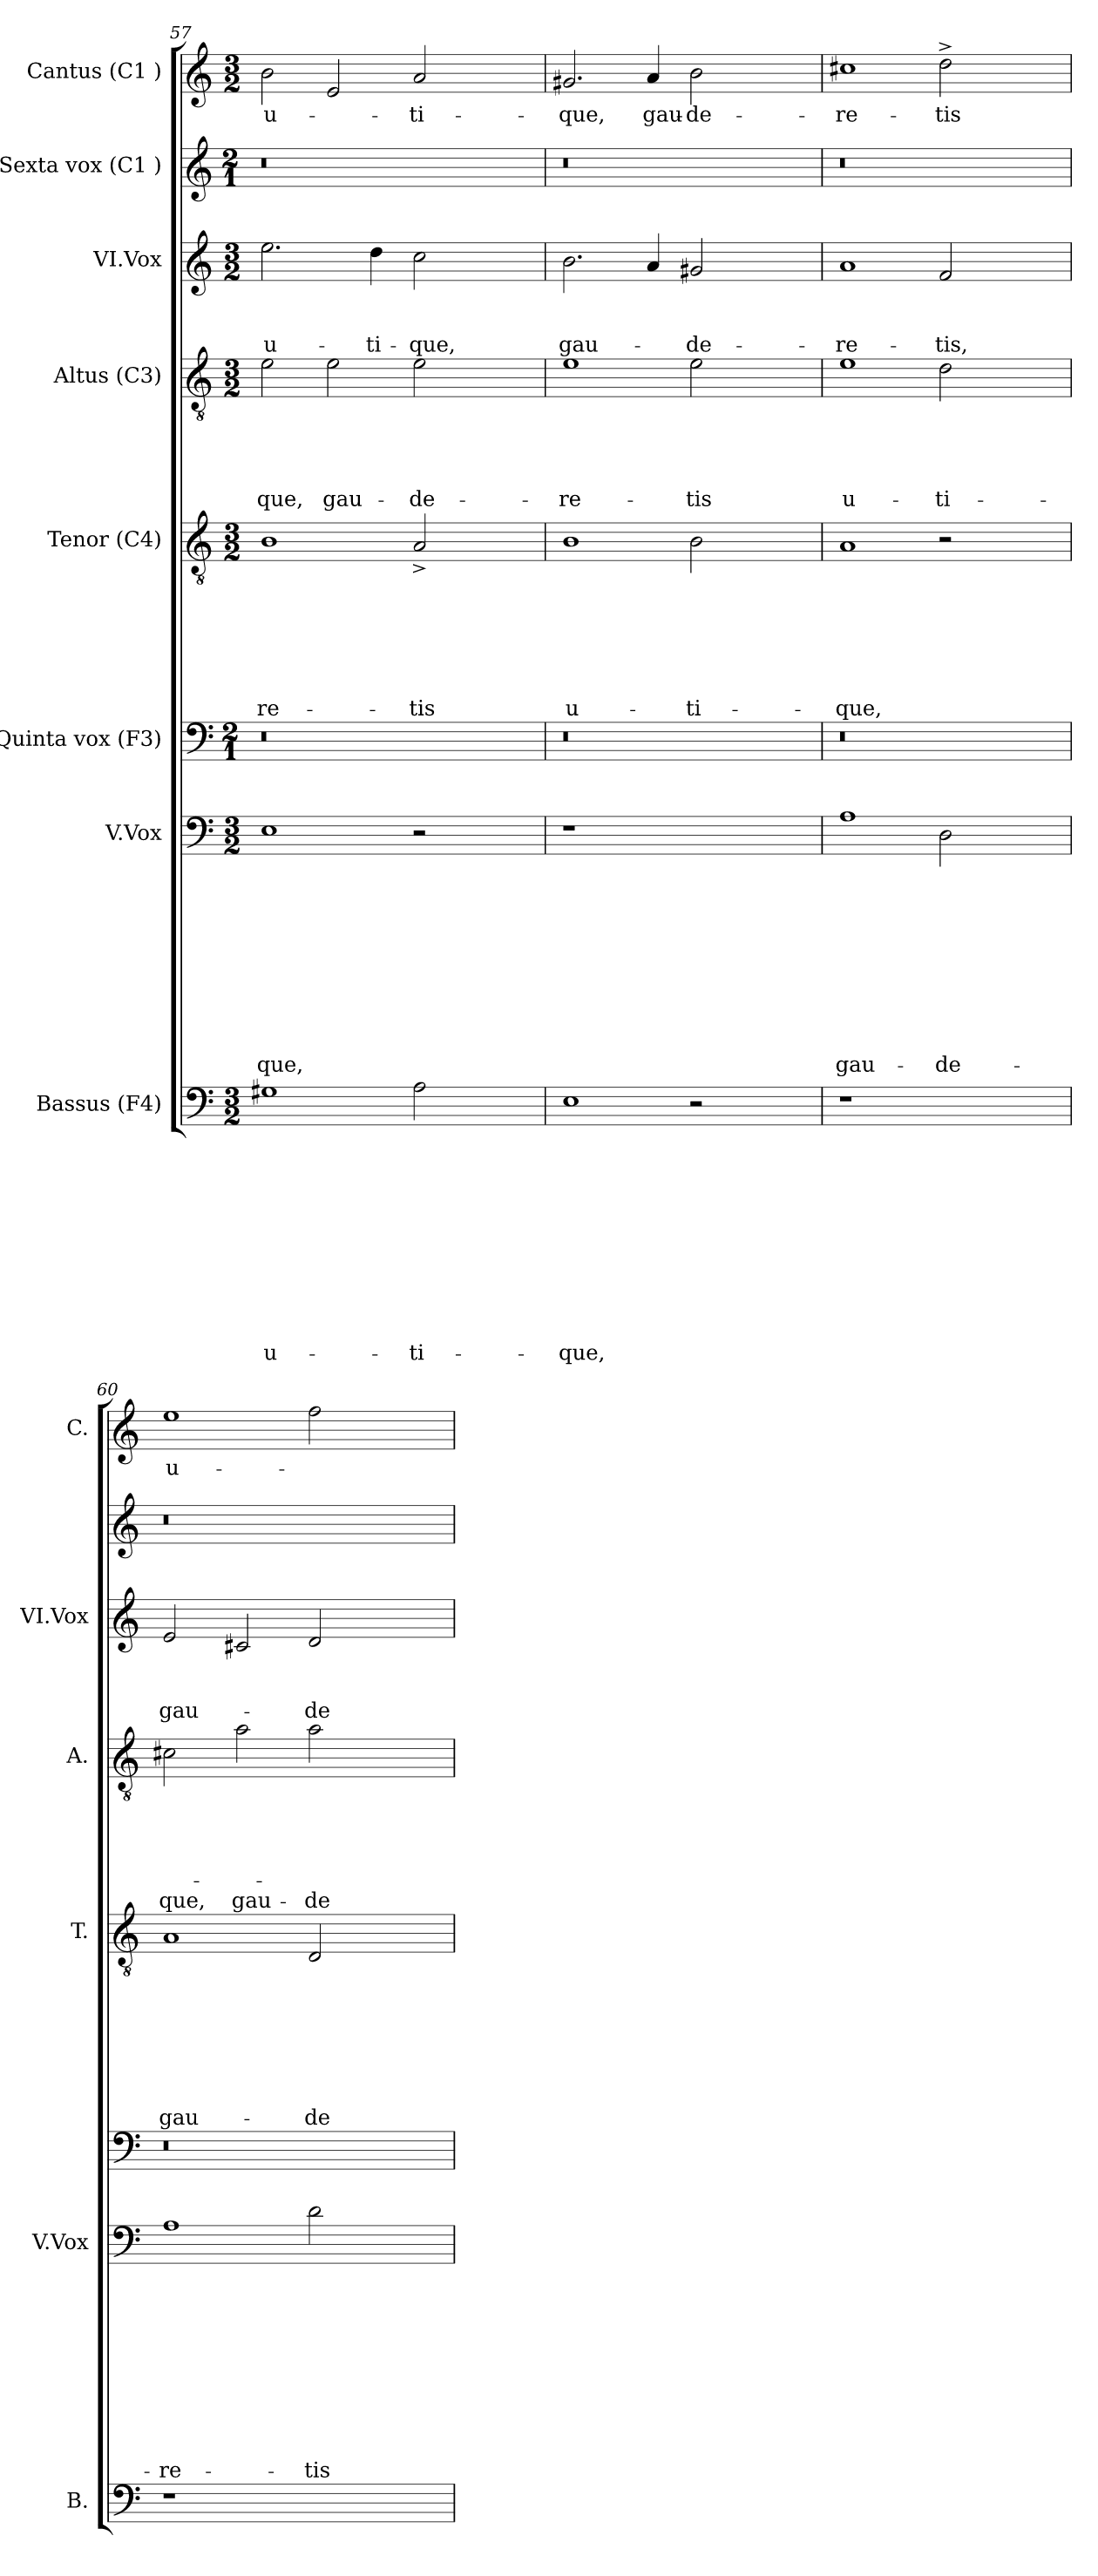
**kern	**text	**text	**text	**text	**text	**text	**text	**text	**text	**text	**text	**kern	**text	**text	**text	**text	**text	**text	**text	**text	**text	**text	**kern	**kern	**text	**text	**text	**text	**text	**text	**text	**text	**kern	**text	**text	**text	**text	**text	**text	**kern	**text	**text	**text	**kern	**kern	**text
*part8	*part8	*part8	*part8	*part8	*part8	*part8	*part8	*part8	*part8	*part8	*part8	*part7	*part7	*part7	*part7	*part7	*part7	*part7	*part7	*part7	*part7	*part7	*part6	*part5	*part5	*part5	*part5	*part5	*part5	*part5	*part5	*part5	*part4	*part4	*part4	*part4	*part4	*part4	*part4	*part3	*part3	*part3	*part3	*part2	*part1	*part1
*staff8	*staff8	*staff8	*staff8	*staff8	*staff8	*staff8	*staff8	*staff8	*staff8	*staff8	*staff8	*staff7	*staff7	*staff7	*staff7	*staff7	*staff7	*staff7	*staff7	*staff7	*staff7	*staff7	*staff6	*staff5	*staff5	*staff5	*staff5	*staff5	*staff5	*staff5	*staff5	*staff5	*staff4	*staff4	*staff4	*staff4	*staff4	*staff4	*staff4	*staff3	*staff3	*staff3	*staff3	*staff2	*staff1	*staff1
*I"Bassus (F4)	*	*	*	*	*	*	*	*	*	*	*	*I"V.Vox	*	*	*	*	*	*	*	*	*	*	*I"Quinta vox (F3)	*I"Tenor (C4)	*	*	*	*	*	*	*	*	*I"Altus (C3)	*	*	*	*	*	*	*I"VI.Vox	*	*	*	*I"Sexta vox (C1 )	*I"Cantus (C1 )	*
*I'B.	*	*	*	*	*	*	*	*	*	*	*	*I'V.Vox	*	*	*	*	*	*	*	*	*	*	*	*I'T.	*	*	*	*	*	*	*	*	*I'A.	*	*	*	*	*	*	*I'VI.Vox	*	*	*	*	*I'C.	*
*clefF4	*	*	*	*	*	*	*	*	*	*	*	*clefF4	*	*	*	*	*	*	*	*	*	*	*clefF4	*clefGv2	*	*	*	*	*	*	*	*	*clefGv2	*	*	*	*	*	*	*clefG2	*	*	*	*clefG2	*clefG2	*
*k[]	*	*	*	*	*	*	*	*	*	*	*	*k[]	*	*	*	*	*	*	*	*	*	*	*k[]	*k[]	*	*	*	*	*	*	*	*	*k[]	*	*	*	*	*	*	*k[]	*	*	*	*k[]	*k[]	*
*C:	*	*	*	*	*	*	*	*	*	*	*	*C:	*	*	*	*	*	*	*	*	*	*	*C:	*C:	*	*	*	*	*	*	*	*	*C:	*	*	*	*	*	*	*C:	*	*	*	*C:	*C:	*
*M3/2	*	*	*	*	*	*	*	*	*	*	*	*M3/2	*	*	*	*	*	*	*	*	*	*	*M2/1	*M3/2	*	*	*	*	*	*	*	*	*M3/2	*	*	*	*	*	*	*M3/2	*	*	*	*M2/1	*M3/2	*
=57	=57	=57	=57	=57	=57	=57	=57	=57	=57	=57	=57	=57	=57	=57	=57	=57	=57	=57	=57	=57	=57	=57	=57	=57	=57	=57	=57	=57	=57	=57	=57	=57	=57	=57	=57	=57	=57	=57	=57	=57	=57	=57	=57	=57	=57	=57
!	!	!	!	!	!	!	!	!	!	!	!LO:LY:b	!	!	!	!	!	!	!	!	!	!	!LO:LY:b	!	!	!	!	!	!	!	!	!LO:LY:b	!	!	!	!	!	!	!LO:LY:b	!	!	!	!	!LO:LY:b	!	!	!LO:LY:b
1G#X	.	.	.	.	.	.	.	.	.	.	u-	1E	.	.	.	.	.	.	.	.	.	-que,	0r	1B	.	.	.	.	.	.	-re-	.	2e\	.	.	.	.	-que,	.	2.ee\	.	.	u-	0r	2b\	u-
!	!	!	!	!	!	!	!	!	!	!	!	!	!	!	!	!	!	!	!	!	!	!	!	!	!	!	!	!	!	!	!	!	!	!	!	!	!	!LO:LY:b	!	!	!	!	!	!	!	!
.	.	.	.	.	.	.	.	.	.	.	.	.	.	.	.	.	.	.	.	.	.	.	.	.	.	.	.	.	.	.	.	.	2e\	.	.	.	.	gau-	.	.	.	.	.	.	2e/	.
!	!	!	!	!	!	!	!	!	!	!	!	!	!	!	!	!	!	!	!	!	!	!	!	!	!	!	!	!	!	!	!	!	!	!	!	!	!	!	!	!	!	!	!LO:LY:b	!	!	!
.	.	.	.	.	.	.	.	.	.	.	.	.	.	.	.	.	.	.	.	.	.	.	.	.	.	.	.	.	.	.	.	.	.	.	.	.	.	.	.	4dd\	.	.	-ti-	.	.	.
!	!	!	!	!	!	!	!	!	!	!	!LO:LY:b	!	!	!	!	!	!	!	!	!	!	!	!	!	!	!	!	!	!	!	!LO:LY:b	!	!	!	!	!	!	!LO:LY:b	!	!	!	!	!LO:LY:b	!	!	!LO:LY:b
2A\	.	.	.	.	.	.	.	.	.	.	-ti-	2r	.	.	.	.	.	.	.	.	.	.	.	2A^</	.	.	.	.	.	.	-tis	.	2e\	.	.	.	.	-de-	.	2cc\	.	.	-que,	.	2a/	-ti-
2ryy	.	.	.	.	.	.	.	.	.	.	.	2ryy	.	.	.	.	.	.	.	.	.	.	.	2ryy	.	.	.	.	.	.	.	.	2ryy	.	.	.	.	.	.	2ryy	.	.	.	.	2ryy	.
=58	=58	=58	=58	=58	=58	=58	=58	=58	=58	=58	=58	=58	=58	=58	=58	=58	=58	=58	=58	=58	=58	=58	=58	=58	=58	=58	=58	=58	=58	=58	=58	=58	=58	=58	=58	=58	=58	=58	=58	=58	=58	=58	=58	=58	=58	=58
!	!	!	!	!	!	!	!	!	!	!	!LO:LY:b	!LO:N:vis=1	!	!	!	!	!	!	!	!	!	!	!	!	!	!	!	!	!	!	!LO:LY:b	!	!	!	!	!	!	!LO:LY:b	!	!	!	!	!LO:LY:b	!	!	!LO:LY:b
1E	.	.	.	.	.	.	.	.	.	.	-que,	1.r	.	.	.	.	.	.	.	.	.	.	0r	1B	.	.	.	.	.	.	u-	.	1e	.	.	.	.	-re-	.	2.b\	.	.	gau-	0r	2.g#X/	-que,
!	!	!	!	!	!	!	!	!	!	!	!	!	!	!	!	!	!	!	!	!	!	!	!	!	!	!	!	!	!	!	!	!	!	!	!	!	!	!	!	!	!	!	!	!	!	!LO:LY:b
.	.	.	.	.	.	.	.	.	.	.	.	.	.	.	.	.	.	.	.	.	.	.	.	.	.	.	.	.	.	.	.	.	.	.	.	.	.	.	.	4a/	.	.	.	.	4a/	gau-
!	!	!	!	!	!	!	!	!	!	!	!	!	!	!	!	!	!	!	!	!	!	!	!	!	!	!	!	!	!	!	!LO:LY:b	!	!	!	!	!	!	!LO:LY:b	!	!	!	!	!LO:LY:b	!	!	!LO:LY:b:rj
2r	.	.	.	.	.	.	.	.	.	.	.	.	.	.	.	.	.	.	.	.	.	.	.	2B\	.	.	.	.	.	.	-ti-	.	2e\	.	.	.	.	-tis	.	2g#X/	.	.	-de-	.	2b\	-de-
2ryy	.	.	.	.	.	.	.	.	.	.	.	2ryy	.	.	.	.	.	.	.	.	.	.	.	2ryy	.	.	.	.	.	.	.	.	2ryy	.	.	.	.	.	.	2ryy	.	.	.	.	2ryy	.
=59	=59	=59	=59	=59	=59	=59	=59	=59	=59	=59	=59	=59	=59	=59	=59	=59	=59	=59	=59	=59	=59	=59	=59	=59	=59	=59	=59	=59	=59	=59	=59	=59	=59	=59	=59	=59	=59	=59	=59	=59	=59	=59	=59	=59	=59	=59
!LO:N:vis=1	!	!	!	!	!	!	!	!	!	!	!	!	!	!	!	!	!	!	!	!	!	!LO:LY:b	!	!	!	!	!	!	!	!	!LO:LY:b	!	!	!	!	!	!	!LO:LY:b	!	!	!	!	!LO:LY:b	!	!	!LO:LY:b
1.r	.	.	.	.	.	.	.	.	.	.	.	1A	.	.	.	.	.	.	.	.	.	gau-	0r	1A	.	.	.	.	.	.	-que,	.	1e	.	.	.	.	u-	.	1a	.	.	-re-	0r	1cc#X	-re-
!	!	!	!	!	!	!	!	!	!	!	!	!	!	!	!	!	!	!	!	!	!	!LO:LY:b	!	!	!	!	!	!	!	!	!	!	!	!	!	!	!	!LO:LY:b	!	!	!	!	!LO:LY:b	!	!	!LO:LY:b
.	.	.	.	.	.	.	.	.	.	.	.	2D\	.	.	.	.	.	.	.	.	.	-de-	.	2r	.	.	.	.	.	.	.	.	2d\	.	.	.	.	-ti-	.	2f/	.	.	-tis,	.	2dd^>\	-tis
2ryy	.	.	.	.	.	.	.	.	.	.	.	2ryy	.	.	.	.	.	.	.	.	.	.	.	2ryy	.	.	.	.	.	.	.	.	2ryy	.	.	.	.	.	.	2ryy	.	.	.	.	2ryy	.
=60	=60	=60	=60	=60	=60	=60	=60	=60	=60	=60	=60	=60	=60	=60	=60	=60	=60	=60	=60	=60	=60	=60	=60	=60	=60	=60	=60	=60	=60	=60	=60	=60	=60	=60	=60	=60	=60	=60	=60	=60	=60	=60	=60	=60	=60	=60
!LO:N:vis=1	!	!	!	!	!	!	!	!	!	!	!	!	!	!	!	!	!	!	!	!	!	!LO:LY:b	!	!	!	!	!	!	!	!	!	!LO:LY:b	!	!	!	!	!	!	!LO:LY:b	!	!	!	!LO:LY:b	!	!	!LO:LY:b:rj
1.r	.	.	.	.	.	.	.	.	.	.	.	1A	.	.	.	.	.	.	.	.	.	-re-	0r	1A	.	.	.	.	.	.	.	-gau-	2c#X\	.	.	.	.	.	que,	2e/	.	.	gau-	0r	1ee	u-
!	!	!	!	!	!	!	!	!	!	!	!	!	!	!	!	!	!	!	!	!	!	!	!	!	!	!	!	!	!	!	!	!	!	!	!	!	!	!	!LO:LY:b	!	!	!	!	!	!	!
.	.	.	.	.	.	.	.	.	.	.	.	.	.	.	.	.	.	.	.	.	.	.	.	.	.	.	.	.	.	.	.	.	2a\	.	.	.	.	.	gau-	2c#X/	.	.	.	.	.	.
!	!	!	!	!	!	!	!	!	!	!	!	!	!	!	!	!	!	!	!	!	!	!LO:LY:b	!	!	!	!	!	!	!	!	!	!LO:LY:b	!	!	!	!	!	!	!LO:LY:b	!	!	!	!LO:LY:b	!	!	!
.	.	.	.	.	.	.	.	.	.	.	.	2d\	.	.	.	.	.	.	.	.	.	-tis	.	2D/	.	.	.	.	.	.	.	-de-	2a\	.	.	.	.	.	-de-	2d/	.	.	-de-	.	2ff\	.
2ryy	.	.	.	.	.	.	.	.	.	.	.	2ryy	.	.	.	.	.	.	.	.	.	.	.	2ryy	.	.	.	.	.	.	.	.	2ryy	.	.	.	.	.	.	2ryy	.	.	.	.	2ryy	.
=	=	=	=	=	=	=	=	=	=	=	=	=	=	=	=	=	=	=	=	=	=	=	=	=	=	=	=	=	=	=	=	=	=	=	=	=	=	=	=	=	=	=	=	=	=	=
*-	*-	*-	*-	*-	*-	*-	*-	*-	*-	*-	*-	*-	*-	*-	*-	*-	*-	*-	*-	*-	*-	*-	*-	*-	*-	*-	*-	*-	*-	*-	*-	*-	*-	*-	*-	*-	*-	*-	*-	*-	*-	*-	*-	*-	*-	*-
